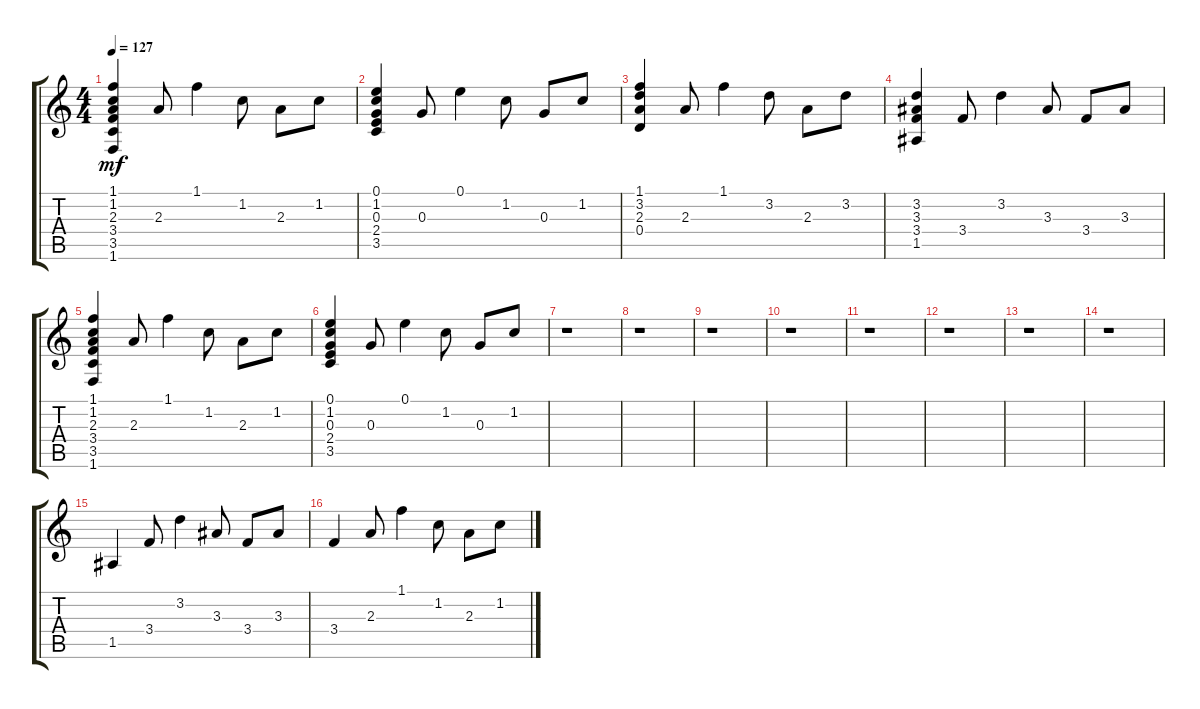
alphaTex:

\track "" {instrument acousticguitarsteel}
\staff {score tabs}
\tuning (E4 B3 G3 D3 A2 E2) {hide}
\ts (4 4)
\tempo 127
\clef g2
\ks c
(1.1 1.2 2.3 3.4 3.5 1.6).4{dy mf} 2.3.8 1.1.4 1.2.8 2.3.8 1.2.8 |
(0.1 1.2 0.3 2.4 3.5).4 0.3.8 0.1.4 1.2.8 0.3.8 1.2.8 |
(1.1 3.2 2.3 0.4).4 2.3.8 1.1.4 3.2.8 2.3.8 3.2.8 |
(3.2 3.3 3.4 1.5).4 3.4.8 3.2.4 3.3.8 3.4.8 3.3.8 |
(1.1 1.2 2.3 3.4 3.5 1.6).4 2.3.8 1.1.4 1.2.8 2.3.8 1.2.8 |
(0.1 1.2 0.3 2.4 3.5).4 0.3.8 0.1.4 1.2.8 0.3.8 1.2.8 |
r.1 |
r.1 |
r.1 |
r.1 |
r.1 |
r.1 |
r.1 |
r.1 |
1.5.4 3.4.8 3.2.4 3.3.8 3.4.8 3.3.8 |
3.4.4 2.3.8 1.1.4 1.2.8 2.3.8 1.2.8
